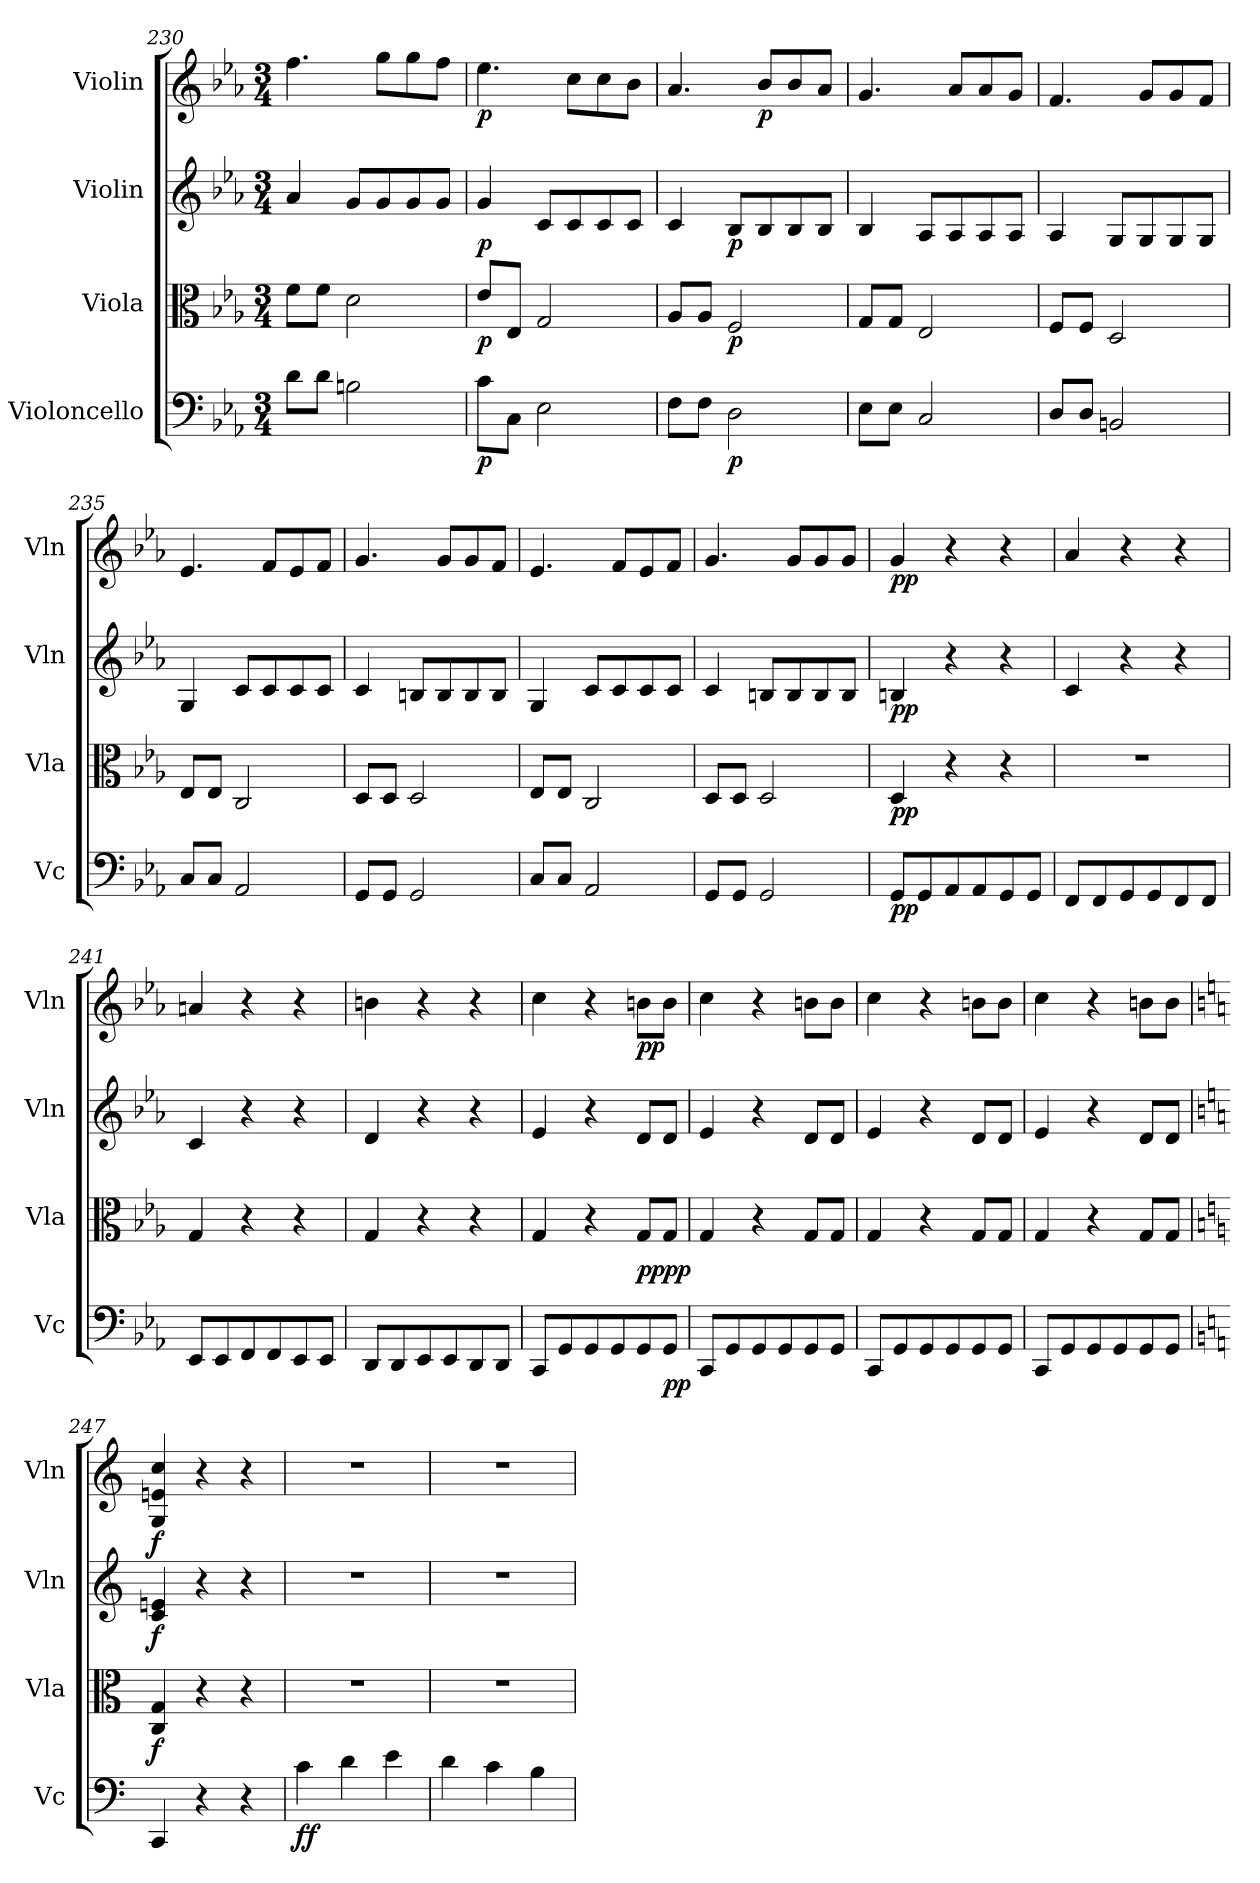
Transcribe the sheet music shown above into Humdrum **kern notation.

**kern	**dynam	**kern	**dynam	**kern	**dynam	**kern	**dynam
*part4	*part4	*part3	*part3	*part2	*part2	*part1	*part1
*staff4	*staff4	*staff3	*staff3	*staff2	*staff2	*staff1	*staff1
*I"Violoncello	*	*I"Viola	*	*I"Violin	*	*I"Violin	*
*I'Vc	*	*I'Vla	*	*I'Vln	*	*I'Vln	*
*clefF4	*	*clefC3	*	*clefG2	*	*clefG2	*
*k[b-e-a-]	*	*k[b-e-a-]	*	*k[b-e-a-]	*	*k[b-e-a-]	*
*M3/4	*	*M3/4	*	*M3/4	*	*M3/4	*
=230	=230	=230	=230	=230	=230	=230	=230
8d\L	.	8f\L	.	4a-/	.	4.ff\	.
8d\J	.	8f\J	.	.	.	.	.
2Bn\	.	2d\	.	8g/L	.	.	.
.	.	.	.	8g/	.	8gg\L	.
.	.	.	.	8g/	.	8gg\	.
.	.	.	.	8g/J	.	8ff\J	.
=231	=231	=231	=231	=231	=231	=231	=231
8c\L	p	8e-/L	p	4g/	p	4.ee-\	p
8C\J	.	8E-/J	.	.	.	.	.
2E-\	.	2G/	.	8c/L	.	.	.
.	.	.	.	8c/	.	8cc\L	.
.	.	.	.	8c/	.	8cc\	.
.	.	.	.	8c/J	.	8b-\J	.
=232	=232	=232	=232	=232	=232	=232	=232
8F\L	.	8A-/L	.	4c/	.	4.a-/	.
8F\J	.	8A-/J	.	.	.	.	.
2D\	p	2F/	p	8B-/L	p	.	.
.	.	.	.	8B-/	.	8b-/L	p
.	.	.	.	8B-/	.	8b-/	.
.	.	.	.	8B-/J	.	8a-/J	.
=233	=233	=233	=233	=233	=233	=233	=233
8E-\L	.	8G/L	.	4B-/	.	4.g/	.
8E-\J	.	8G/J	.	.	.	.	.
2C/	.	2E-/	.	8A-/L	.	.	.
.	.	.	.	8A-/	.	8a-/L	.
.	.	.	.	8A-/	.	8a-/	.
.	.	.	.	8A-/J	.	8g/J	.
=234	=234	=234	=234	=234	=234	=234	=234
8D/L	.	8F/L	.	4A-/	.	4.f/	.
8D/J	.	8F/J	.	.	.	.	.
2BBn/	.	2D/	.	8G/L	.	.	.
.	.	.	.	8G/	.	8g/L	.
.	.	.	.	8G/	.	8g/	.
.	.	.	.	8G/J	.	8f/J	.
=235	=235	=235	=235	=235	=235	=235	=235
8C/L	.	8E-/L	.	4G/	.	4.e-/	.
8C/J	.	8E-/J	.	.	.	.	.
2AA-/	.	2C/	.	8c/L	.	.	.
.	.	.	.	8c/	.	8f/L	.
.	.	.	.	8c/	.	8e-/	.
.	.	.	.	8c/J	.	8f/J	.
=236	=236	=236	=236	=236	=236	=236	=236
8GG/L	.	8D/L	.	4c/	.	4.g/	.
8GG/J	.	8D/J	.	.	.	.	.
2GG/	.	2D/	.	8Bn/L	.	.	.
.	.	.	.	8B/	.	8g/L	.
.	.	.	.	8B/	.	8g/	.
.	.	.	.	8B/J	.	8f/J	.
=237	=237	=237	=237	=237	=237	=237	=237
8C/L	.	8E-/L	.	4G/	.	4.e-/	.
8C/J	.	8E-/J	.	.	.	.	.
2AA-/	.	2C/	.	8c/L	.	.	.
.	.	.	.	8c/	.	8f/L	.
.	.	.	.	8c/	.	8e-/	.
.	.	.	.	8c/J	.	8f/J	.
=238	=238	=238	=238	=238	=238	=238	=238
8GG/L	.	8D/L	.	4c/	.	4.g/	.
8GG/J	.	8D/J	.	.	.	.	.
2GG/	.	2D/	.	8Bn/L	.	.	.
.	.	.	.	8B/	.	8g/L	.
.	.	.	.	8B/	.	8g/	.
.	.	.	.	8B/J	.	8g/J	.
=239	=239	=239	=239	=239	=239	=239	=239
8GG/L	pp	4D/	pp	4Bn/	pp	4g/	pp
8GG/	.	.	.	.	.	.	.
8AA-/	.	4r	.	4r	.	4r	.
8AA-/	.	.	.	.	.	.	.
8GG/	.	4r	.	4r	.	4r	.
8GG/J	.	.	.	.	.	.	.
=240	=240	=240	=240	=240	=240	=240	=240
8FF/L	.	2.r	.	4c/	.	4a-/	.
8FF/	.	.	.	.	.	.	.
8GG/	.	.	.	4r	.	4r	.
8GG/	.	.	.	.	.	.	.
8FF/	.	.	.	4r	.	4r	.
8FF/J	.	.	.	.	.	.	.
=241	=241	=241	=241	=241	=241	=241	=241
8EE-/L	.	4G/	.	4c/	.	4an/	.
8EE-/	.	.	.	.	.	.	.
8FF/	.	4r	.	4r	.	4r	.
8FF/	.	.	.	.	.	.	.
8EE-/	.	4r	.	4r	.	4r	.
8EE-/J	.	.	.	.	.	.	.
=242	=242	=242	=242	=242	=242	=242	=242
8DD/L	.	4G/	.	4d/	.	4bn\	.
8DD/	.	.	.	.	.	.	.
8EE-/	.	4r	.	4r	.	4r	.
8EE-/	.	.	.	.	.	.	.
8DD/	.	4r	.	4r	.	4r	.
8DD/J	.	.	.	.	.	.	.
=243	=243	=243	=243	=243	=243	=243	=243
8CC/L	.	4G/	.	4e-/	.	4cc\	.
8GG/	.	.	.	.	.	.	.
8GG/	.	4r	.	4r	.	4r	.
8GG/	.	.	.	.	.	.	.
8GG/	.	8G/L	pp	8d/L	.	8bn\L	pp
8GG/J	pp	8G/J	pp	8d/J	.	8b\J	.
=244	=244	=244	=244	=244	=244	=244	=244
8CC/L	.	4G/	.	4e-/	.	4cc\	.
8GG/	.	.	.	.	.	.	.
8GG/	.	4r	.	4r	.	4r	.
8GG/	.	.	.	.	.	.	.
8GG/	.	8G/L	.	8d/L	.	8bn\L	.
8GG/J	.	8G/J	.	8d/J	.	8b\J	.
=245	=245	=245	=245	=245	=245	=245	=245
8CC/L	.	4G/	.	4e-/	.	4cc\	.
8GG/	.	.	.	.	.	.	.
8GG/	.	4r	.	4r	.	4r	.
8GG/	.	.	.	.	.	.	.
8GG/	.	8G/L	.	8d/L	.	8bn\L	.
8GG/J	.	8G/J	.	8d/J	.	8b\J	.
=246	=246	=246	=246	=246	=246	=246	=246
8CC/L	.	4G/	.	4e-/	.	4cc\	.
8GG/	.	.	.	.	.	.	.
8GG/	.	4r	.	4r	.	4r	.
8GG/	.	.	.	.	.	.	.
8GG/	.	8G/L	.	8d/L	.	8bn\L	.
8GG/J	.	8G/J	.	8d/J	.	8b\J	.
=247	=247	=247	=247	=247	=247	=247	=247
*k[]	*	*k[]	*	*k[]	*	*k[]	*
*	*	*	*	*	*	*MM480	*
4CC/	.	4C/ 4G/	f	4c/ 4en/	f	4G/ 4en/ 4cc/	f
4r	.	4r	.	4r	.	4r	.
4r	.	4r	.	4r	.	4r	.
=248	=248	=248	=248	=248	=248	=248	=248
4c\	ff	2.r	.	2.r	.	2.r	.
4d\	.	.	.	.	.	.	.
4e\	.	.	.	.	.	.	.
=249	=249	=249	=249	=249	=249	=249	=249
4d\	.	2.r	.	2.r	.	2.r	.
4c\	.	.	.	.	.	.	.
4B\	.	.	.	.	.	.	.
=	=	=	=	=	=	=	=
*-	*-	*-	*-	*-	*-	*-	*-
